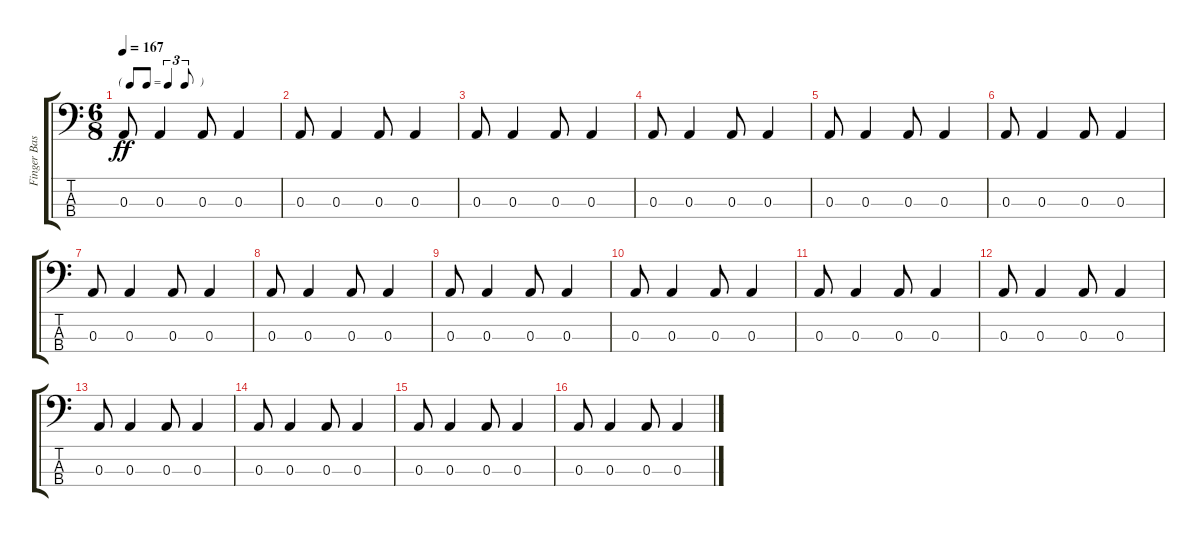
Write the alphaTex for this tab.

\track ("Finger Bass LC" "Finger Bas") {instrument electricbassfinger}
\staff {score tabs}
\tuning (G2 D2 A1 E1) {hide}
\ts (6 8)
\tf triplet8th
\tempo 167
\clef f4
\ks c
0.3.8{dy ff} 0.3.4 0.3.8 0.3.4 |
0.3.8 0.3.4 0.3.8 0.3.4 |
0.3.8 0.3.4 0.3.8 0.3.4 |
0.3.8 0.3.4 0.3.8 0.3.4 |
0.3.8 0.3.4 0.3.8 0.3.4 |
0.3.8 0.3.4 0.3.8 0.3.4 |
0.3.8 0.3.4 0.3.8 0.3.4 |
0.3.8 0.3.4 0.3.8 0.3.4 |
0.3.8 0.3.4 0.3.8 0.3.4 |
0.3.8 0.3.4 0.3.8 0.3.4 |
0.3.8 0.3.4 0.3.8 0.3.4 |
0.3.8 0.3.4 0.3.8 0.3.4 |
0.3.8 0.3.4 0.3.8 0.3.4 |
0.3.8 0.3.4 0.3.8 0.3.4 |
0.3.8 0.3.4 0.3.8 0.3.4 |
0.3.8 0.3.4 0.3.8 0.3.4
